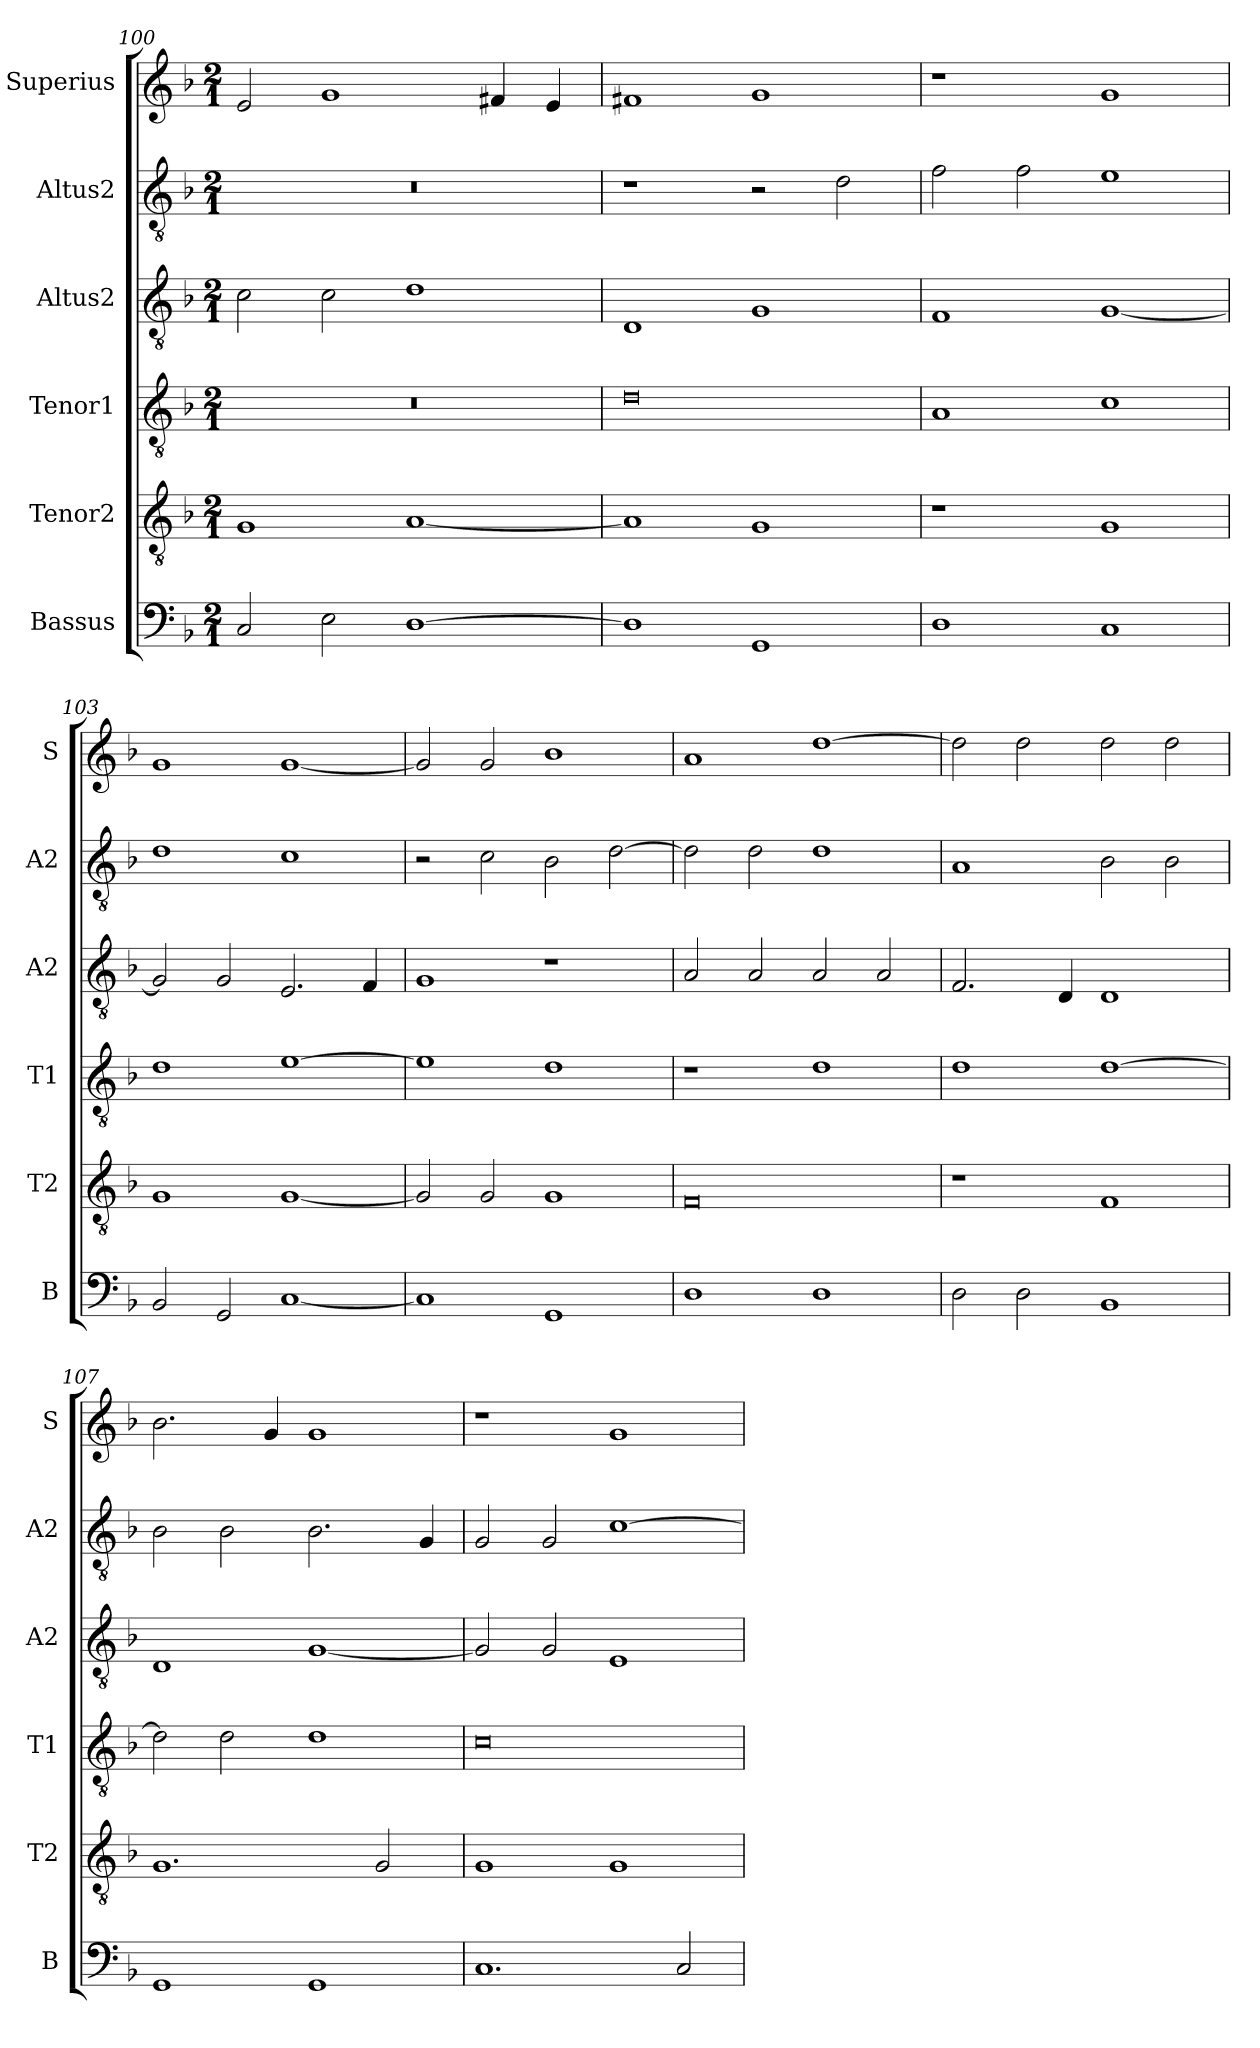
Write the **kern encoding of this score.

**kern	**kern	**kern	**kern	**kern	**kern
*part6	*part5	*part4	*part3	*part2	*part1
*staff6	*staff5	*staff4	*staff3	*staff2	*staff1
*I"Bassus	*I"Tenor2	*I"Tenor1	*I"Altus2	*I"Altus2	*I"Superius
*I'B	*I'T2	*I'T1	*I'A2	*I'A2	*I'S
*clefF4	*clefGv2	*clefGv2	*clefGv2	*clefGv2	*clefG2
*k[b-]	*k[b-]	*k[b-]	*k[b-]	*k[b-]	*k[b-]
*M2/1	*M2/1	*M2/1	*M2/1	*M2/1	*M2/1
=100	=100	=100	=100	=100	=100
2C/	1G	0r	2c\	0r	2e/
2E\	.	.	2c\	.	1g
[1D	[1A	.	1d	.	.
.	.	.	.	.	4f#X/
.	.	.	.	.	4e/
=101	=101	=101	=101	=101	=101
1D]	1A]	0d	1D	1r	1f#X
1GG	1G	.	1G	2r	1g
.	.	.	.	2d\	.
=102	=102	=102	=102	=102	=102
1D	1r	1A	1F	2f\	1r
.	.	.	.	2f\	.
1C	1G	1c	[1G	1e	1g
=103	=103	=103	=103	=103	=103
2BB-/	1G	1d	2G/]	1d	1g
2GG/	.	.	2G/	.	.
[1C	[1G	[1e	2.E/	1c	[1g
.	.	.	4F/	.	.
=104	=104	=104	=104	=104	=104
1C]	2G/]	1e]	1G	2r	2g/]
.	2G/	.	.	2c\	2g/
1GG	1G	1d	1r	2B-\	1b-
.	.	.	.	[2d\	.
=105	=105	=105	=105	=105	=105
1D	0F	1r	2A/	2d\]	1a
.	.	.	2A/	2d\	.
1D	.	1d	2A/	1d	[1dd
.	.	.	2A/	.	.
=106	=106	=106	=106	=106	=106
2D\	1r	1d	2.F/	1A	2dd\]
2D\	.	.	.	.	2dd\
.	.	.	4D/	.	.
1BB-	1F	[1d	1D	2B-\	2dd\
.	.	.	.	2B-\	2dd\
=107	=107	=107	=107	=107	=107
1GG	1.G	2d\]	1D	2B-\	2.b-\
.	.	2d\	.	2B-\	.
.	.	.	.	.	4g/
1GG	.	1d	[1G	2.B-\	1g
.	2G/	.	.	.	.
.	.	.	.	4G/	.
=108	=108	=108	=108	=108	=108
1.C	1G	0c	2G/]	2G/	1r
.	.	.	2G/	2G/	.
.	1G	.	1E	[1c	1g
2C/	.	.	.	.	.
=	=	=	=	=	=
*-	*-	*-	*-	*-	*-
